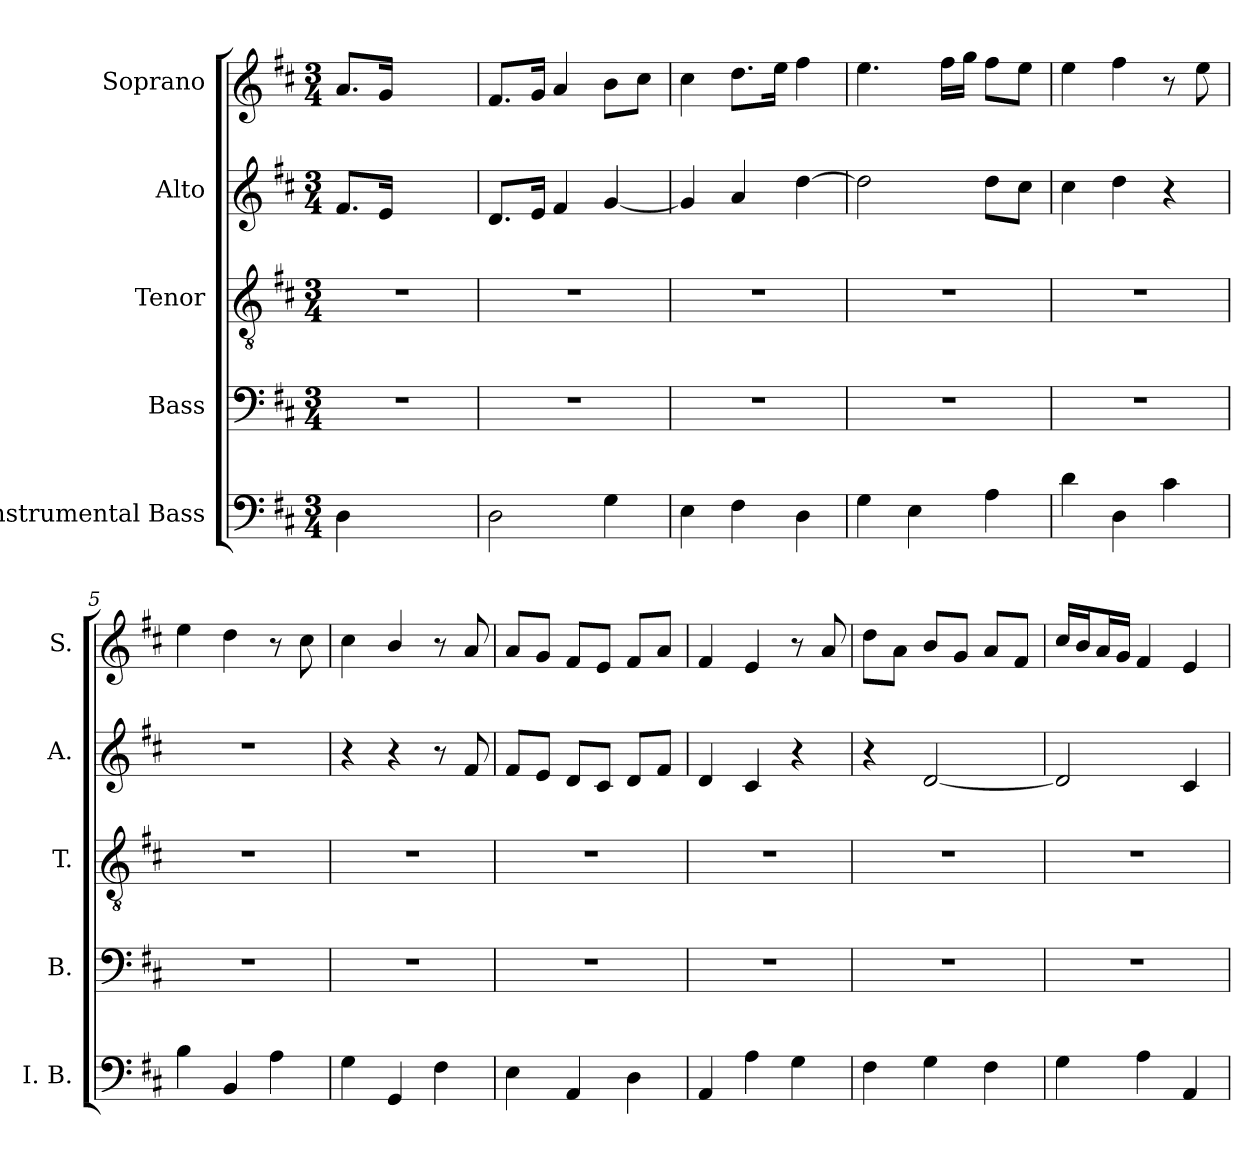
**kern	**kern	**kern	**kern	**kern
*part5	*part4	*part3	*part2	*part1
*staff5	*staff4	*staff3	*staff2	*staff1
*I"Instrumental Bass	*I"Bass	*I"Tenor	*I"Alto	*I"Soprano
*I'I. B.	*I'B.	*I'T.	*I'A.	*I'S.
!!LO:PB:g=z
*clefF4	*clefF4	*clefGv2	*clefG2	*clefG2
*	*	*ITrd7c12	*	*
*k[f#c#]	*k[f#c#]	*k[f#c#]	*k[f#c#]	*k[f#c#]
*D:	*D:	*D:	*D:	*D:
*M3/4	*M3/4	*M3/4	*M3/4	*M3/4
*MM80	*MM80	*MM80	*MM80	*MM80
=	=	=	=	=
!	!LO:N:vis=1	!LO:N:vis=1	!	!
4Di\	2.r	2.r	8.f#i/L	8.ai/L
.	.	.	16ei/Jk	16gi/Jk
2ryy	.	.	2ryy	2ryy
=1	=1	=1	=1	=1
!	!LO:N:vis=1	!LO:N:vis=1	!	!
2Di\	2.r	2.r	8.di/L	8.f#i/L
.	.	.	16ei/Jk	16gi/Jk
.	.	.	4f#i/	4ai/
4Gi\	.	.	[4gi/	8bi\L
.	.	.	.	8cc#i\J
=2	=2	=2	=2	=2
!	!LO:N:vis=1	!LO:N:vis=1	!	!
4Ei\	2.r	2.r	4gi/]	4cc#i\
4F#i\	.	.	4ai/	8.ddi\L
.	.	.	.	16eei\Jk
4Di\	.	.	[4ddi\	4ff#i\
=3	=3	=3	=3	=3
!	!LO:N:vis=1	!LO:N:vis=1	!	!
4Gi\	2.r	2.r	2ddi\]	4.eei\
4Ei\	.	.	.	.
.	.	.	.	16ff#i\LL
.	.	.	.	16ggi\JJ
4Ai\	.	.	8ddi\L	8ff#i\L
.	.	.	8cc#i\J	8eei\J
=4	=4	=4	=4	=4
!	!LO:N:vis=1	!LO:N:vis=1	!	!
4di\	2.r	2.r	4cc#i\	4eei\
4Di\	.	.	4ddi\	4ff#i\
4c#i\	.	.	4r	8r
.	.	.	.	8eei\
=5	=5	=5	=5	=5
!	!LO:N:vis=1	!LO:N:vis=1	!LO:N:vis=1	!
4Bi\	2.r	2.r	2.r	4eei\
4BBi/	.	.	.	4ddi\
4Ai\	.	.	.	8r
.	.	.	.	8cc#i\
!!LO:LB:g=z
=6	=6	=6	=6	=6
!	!LO:N:vis=1	!LO:N:vis=1	!	!
4Gi\	2.r	2.r	4r	4cc#i\
4GGi/	.	.	4r	4bi/
4F#i\	.	.	8r	8r
.	.	.	8f#i/	8ai/
=7	=7	=7	=7	=7
!	!LO:N:vis=1	!LO:N:vis=1	!	!
4Ei\	2.r	2.r	8f#i/L	8ai/L
.	.	.	8ei/J	8gi/J
4AAi/	.	.	8di/L	8f#i/L
.	.	.	8c#i/J	8ei/J
4Di\	.	.	8di/L	8f#i/L
.	.	.	8f#i/J	8ai/J
=8	=8	=8	=8	=8
!	!LO:N:vis=1	!LO:N:vis=1	!	!
4AAi/	2.r	2.r	4di/	4f#i/
4Ai\	.	.	4c#i/	4ei/
4Gi\	.	.	4r	8r
.	.	.	.	8ai/
=9	=9	=9	=9	=9
!	!LO:N:vis=1	!LO:N:vis=1	!	!
4F#i\	2.r	2.r	4r	8ddi\L
.	.	.	.	8ai\J
4Gi\	.	.	[2di/	8bi/L
.	.	.	.	8gi/J
4F#i\	.	.	.	8ai/L
.	.	.	.	8f#i/J
=10	=10	=10	=10	=10
!	!LO:N:vis=1	!LO:N:vis=1	!	!
4Gi\	2.r	2.r	2di/]	16cc#i/LL
.	.	.	.	16bi/J
.	.	.	.	16ai/L
.	.	.	.	16gi/JJ
4Ai\	.	.	.	4f#i/
4AAi/	.	.	4c#i/	4ei/
=	=	=	=	=
*-	*-	*-	*-	*-
